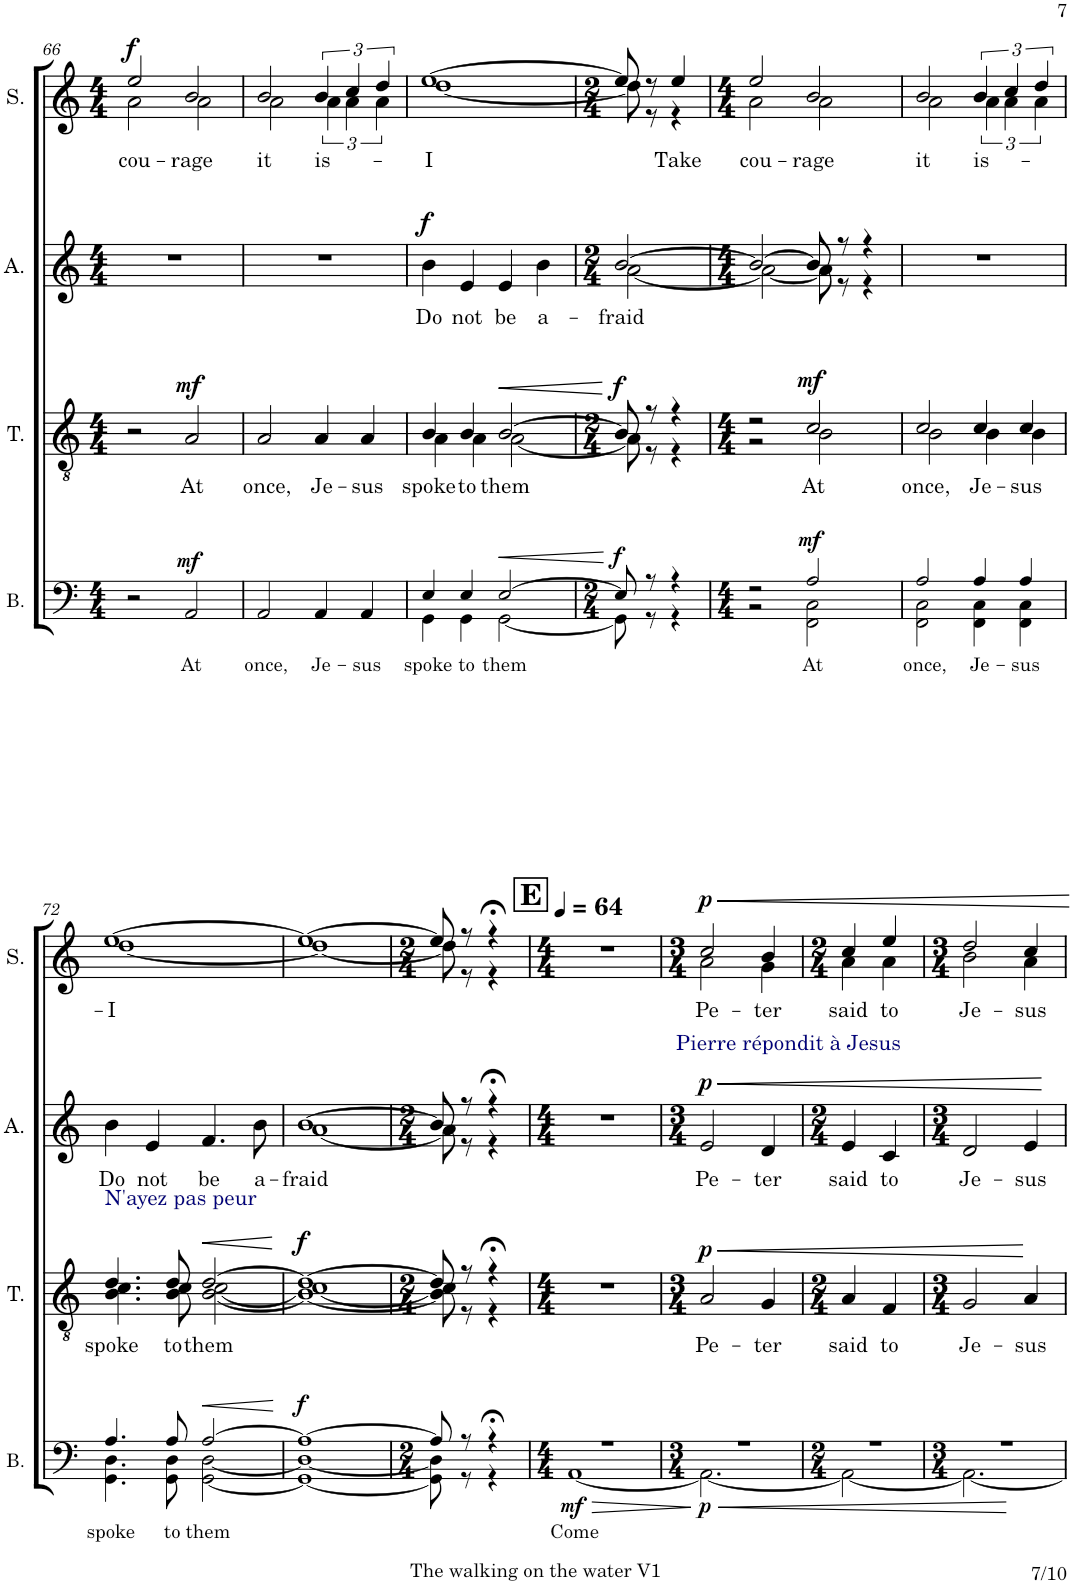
**kern	**text	**dynam	**kern	**text	**dynam	**kern	**text	**dynam	**kern	**text	**dynam
*part4	*part4	*part4	*part3	*part3	*part3	*part2	*part2	*part2	*part1	*part1	*part1
*staff4	*staff4	*staff4	*staff3	*staff3	*staff3	*staff2	*staff2	*staff2	*staff1	*staff1	*staff1
*I"Basse	*	*	*I"Ténor	*	*	*I"Alto	*	*	*I"Soprano	*	*
*I'B.	*	*	*I'T.	*	*	*I'A.	*	*	*I'S.	*	*
!!LO:PB:g=z
*clefF4	*	*	*clefGv2	*	*	*clefG2	*	*	*clefG2	*	*
*k[]	*	*	*k[]	*	*	*k[]	*	*	*k[]	*	*
*M4/4	*	*	*M4/4	*	*	*M4/4	*	*	*M4/4	*	*
=66	=66	=66	=66	=66	=66	=66	=66	=66	=66	=66	=66
!	!	!	!	!	!	!	!	!	!	!LO:LY:b	!LO:DY:a
*	*	*	*	*	*	*	*	*	*^	*	*
2r	.	.	2r	.	.	1r	.	.	2ee/	2a\	cou-	f
!	!LO:LY:b	!LO:DY:a	!	!LO:LY:b	!LO:DY:a	!	!	!	!	!	!LO:LY:b	!
2AA/	At	mf	2A/	At	mf	.	.	.	2b/	2a\	-rage	.
=67	=67	=67	=67	=67	=67	=67	=67	=67	=67	=67	=67	=67
!	!LO:LY:b	!	!	!LO:LY:b	!	!	!	!	!	!	!LO:LY:b	!
2AA/	once,	.	2A/	once,	.	1r	.	.	2b/	2a\	it	.
!	!LO:LY:b	!	!	!LO:LY:b	!	!	!	!	!	!	!LO:LY:b	!
4AA/	Je-	.	4A/	Je-	.	.	.	.	6b/	6a\	is-	.
.	.	.	.	.	.	.	.	.	6cc/	6a\	.	.
!	!LO:LY:b	!	!	!LO:LY:b	!	!	!	!	!	!	!	!
4AA/	-sus	.	4A/	-sus	.	.	.	.	.	.	.	.
.	.	.	.	.	.	.	.	.	6dd/	6a\	.	.
=68	=68	=68	=68	=68	=68	=68	=68	=68	=68	=68	=68	=68
!	!LO:LY:b	!	!	!LO:LY:b	!	!	!LO:LY:b	!LO:DY:a	!	!	!LO:LY:b	!
*^	*	*	*^	*	*	*	*	*	*	*	*	*
4E/	4GG\	spoke	.	4B/	4A\	spoke	.	4b\	Do	f	[1ee	[1dd	-I	.
!	!	!LO:LY:b	!	!	!	!LO:LY:b	!	!	!LO:LY:b	!	!	!	!	!
4E/	4GG\	to	.	4B/	4A\	to	.	4e/	not	.	.	.	.	.
!	!	!LO:LY:b	!LO:HP:b	!	!	!LO:LY:b	!LO:HP:b	!	!LO:LY:b	!	!	!	!	!
[2E/	[2GG\	them	<	[2B/	[2A\	them	<	4e/	be	.	.	.	.	.
!	!	!	!	!	!	!	!	!	!LO:LY:b	!	!	!	!	!
.	.	.	.	.	.	.	.	4b\	a-	.	.	.	.	.
=69	=69	=69	=69	=69	=69	=69	=69	=69	=69	=69	=69	=69	=69	=69
*M2/4	*	*	*	*M2/4	*	*	*	*M2/4	*	*	*M2/4	*	*	*
!	!	!	!LO:DY:a	!	!	!	!LO:DY:a	!	!LO:LY:b	!	!	!	!	!
*	*	*	*	*	*	*	*	*^	*	*	*	*	*	*
8E/]	8GG\]	.	f	8B/]	8A\]	.	f	[2b/	[2a\	-fraid	.	8ee/]	8dd\]	.	.
8r	8r	.	.	8r	8r	.	.	.	.	.	.	8r	8r	.	.
!	!	!	!	!	!	!	!	!	!	!	!	!	!	!LO:LY:b	!
4r	4r	.	.	4r	4r	.	.	.	.	.	.	4ee/	4r	Take	.
=70	=70	=70	=70	=70	=70	=70	=70	=70	=70	=70	=70	=70	=70	=70	=70
*M4/4	*	*	*	*M4/4	*	*	*	*M4/4	*	*	*	*M4/4	*	*	*
!	!	!	!	!	!	!	!	!	!	!	!	!	!	!LO:LY:b	!
2r	2r	.	.	2r	2r	.	.	2b/_	2a\_	.	.	2ee/	2a\	cou-	.
!	!	!LO:LY:b	!LO:DY:a	!	!	!LO:LY:b	!LO:DY:a	!	!	!	!	!	!	!LO:LY:b	!
2A/	2FF\ 2C\	At	mf	2c/	2B\	At	mf	8b/]	8a\]	.	.	2b/	2a\	-rage	.
.	.	.	.	.	.	.	.	8r	8r	.	.	.	.	.	.
.	.	.	.	.	.	.	.	4r	4r	.	.	.	.	.	.
=71	=71	=71	=71	=71	=71	=71	=71	=71	=71	=71	=71	=71	=71	=71	=71
!	!	!LO:LY:b	!	!	!	!LO:LY:b	!	!	!	!	!	!	!	!LO:LY:b	!
*	*	*	*	*	*	*	*	*v	*v	*	*	*	*	*	*
2A/	2FF\ 2C\	once,	.	2c/	2B\	once,	.	1r	.	.	2b/	2a\	it	.
!	!	!LO:LY:b	!	!	!	!LO:LY:b	!	!	!	!	!	!	!LO:LY:b	!
4A/	4FF\ 4C\	Je-	.	4c/	4B\	Je-	.	.	.	.	6b/	6a\	is-	.
.	.	.	.	.	.	.	.	.	.	.	6cc/	6a\	.	.
!	!	!LO:LY:b	!	!	!	!LO:LY:b	!	!	!	!	!	!	!	!
4A/	4FF\ 4C\	-sus	.	4c/	4B\	-sus	.	.	.	.	.	.	.	.
.	.	.	.	.	.	.	.	.	.	.	6dd/	6a\	.	.
!!LO:LB:g=z	!!
=72	=72	=72	=72	=72	=72	=72	=72	=72	=72	=72	=72	=72	=72	=72
!	!	!	!	!	!	!	!	!LO:TX:b:color=#00007F:t=N'ayez pas peur	!	!	!	!	!	!
!	!	!LO:LY:b	!	!	!	!LO:LY:b	!	!	!LO:LY:b	!	!	!	!LO:LY:b	!
4.A/	4.GG\ 4.D\	spoke	.	4.d/	4.B\ 4.c\	spoke	.	4b\	Do	.	[1ee	[1dd	-I	.
!	!	!	!	!	!	!	!	!	!LO:LY:b	!	!	!	!	!
.	.	.	.	.	.	.	.	4e/	not	.	.	.	.	.
!	!	!LO:LY:b	!	!	!	!LO:LY:b	!	!	!	!	!	!	!	!
8A/	8GG\ 8D\	to	.	8d/	8B\ 8c\	to	.	.	.	.	.	.	.	.
!	!	!LO:LY:b	!LO:HP:b	!	!	!LO:LY:b	!	!	!LO:LY:b	!	!	!	!	!
[2A/	[2GG\ [2D\	them	<	[2d/	[2B\ [2c\	them	.	4.f/	be	.	.	.	.	.
!	!	!	!	!	!	!	!	!	!LO:LY:b	!	!	!	!	!
.	.	.	.	.	.	.	.	8b\	a-	.	.	.	.	.
*v	*v	*	*	*	*	*	*	*	*	*	*v	*v	*	*
*	*	*	*v	*v	*	*	*	*	*	*	*	*
.	.	[	.	.	[	.	.	.	.	.	.
=73	=73	=73	=73	=73	=73	=73	=73	=73	=73	=73	=73
*^	*	*	*^	*	*	*	*	*	*	*	*
!	!	!	!LO:DY:a	!	!	!	!LO:DY:a	!	!LO:LY:b	!	!	!	!
*	*	*	*	*	*	*	*	*^	*	*	*^	*	*
1A_	1GG_ 1D_	.	f	1d_	1B_ 1c_	.	f	[1b	[1a	-fraid	.	1ee_	1dd_	.	.
=74	=74	=74	=74	=74	=74	=74	=74	=74	=74	=74	=74	=74	=74	=74	=74
*M2/4	*	*	*	*M2/4	*	*	*	*M2/4	*	*	*	*M2/4	*	*	*
8A/]	8GG\] 8D\]	.	.	8d/]	8B\] 8c\]	.	.	8b/]	8a\]	.	.	8ee/]	8dd\]	.	.
8r	8r	.	.	8r	8r	.	.	8r	8r	.	.	8r	8r	.	.
4r;<	4r	.	.	4r;<	4r	.	.	4r;<	4r	.	.	4r;<	4r	.	.
*	*	*	*	*v	*v	*	*	*	*	*	*	*v	*v	*	*
*	*	*	*	*	*	*	*v	*v	*	*	*	*	*
=75	=75	=75	=75	=75	=75	=75	=75	=75	=75	=75	=75	=75
!!LO:REH:place=s1:a:B:cj:fs=14:t=E
*M4/4	*	*	*	*M4/4	*	*	*M4/4	*	*	*M4/4	*	*
*	*	*	*	*	*	*	*	*	*	*MM64	*	*
*	*	*	*	*^	*	*	*^	*	*	*^	*	*
!	!	!LO:LY:b	!LO:DY:b	!	!	!	!	!	!	!	!	!	!	!	!
*	*	*	*	*v	*v	*	*	*	*	*	*	*v	*v	*	*
*	*	*	*	*	*	*	*v	*v	*	*	*	*	*
1r	[1AA	Come	mf	1r	.	.	1r	.	.	1r	.	.
*v	*v	*	*	*	*	*	*	*	*	*	*	*
.	.	[	.	.	.	.	.	.	.	.	.
=76	=76	=76	=76	=76	=76	=76	=76	=76	=76	=76	=76
*M3/4	*	*	*M3/4	*	*	*M3/4	*	*	*M3/4	*	*
*^	*	*	*	*	*	*	*	*	*	*	*
!	!	!	!	!	!	!	!	!	!	!LO:TX:b:color=#00007F:t=Pierre répondit à Jesus	!	!
!	!	!	!LO:DY:b	!	!LO:LY:b	!LO:DY:a	!	!LO:LY:b	!LO:DY:a	!	!LO:LY:b	!LO:DY:a
*	*	*	*	*	*	*	*	*	*	*^	*	*
2.r	2.AA\_	.	p	2A/	Pe-	p	2e/	Pe-	p	2cc/	2a\	Pe-	p
!	!	!	!	!	!LO:LY:b	!	!	!LO:LY:b	!	!	!	!LO:LY:b	!
.	.	.	.	4G/	-ter	.	4d/	-ter	.	4b/	4g\	-ter	.
=77	=77	=77	=77	=77	=77	=77	=77	=77	=77	=77	=77	=77	=77
*M2/4	*	*	*	*M2/4	*	*	*M2/4	*	*	*M2/4	*	*	*
!	!	!	!	!	!LO:LY:b	!	!	!LO:LY:b	!	!	!	!LO:LY:b	!
2r	2AA\_	.	.	4A/	said	.	4e/	said	.	4cc/	4a\	said	.
!	!	!	!	!	!LO:LY:b	!	!	!LO:LY:b	!	!	!	!LO:LY:b	!
.	.	.	.	4F/	to	.	4c/	to	.	4ee/	4a\	to	.
=78	=78	=78	=78	=78	=78	=78	=78	=78	=78	=78	=78	=78	=78
*M3/4	*	*	*	*M3/4	*	*	*M3/4	*	*	*M3/4	*	*	*
!	!	!	!	!	!LO:LY:b	!	!	!LO:LY:b	!	!	!	!LO:LY:b	!
2.r	2.AA\_	.	.	2G/	Je-	.	2d/	Je-	.	2dd/	2b\	Je-	.
!	!	!	!	!	!LO:LY:b	!	!	!LO:LY:b	!	!	!	!LO:LY:b	!
.	.	.	.	4A/	-sus	.	4e/	-sus	.	4cc/	4a\	-sus	.
*v	*v	*	*	*	*	*	*	*	*	*v	*v	*	*
=	=	=	=	=	=	=	=	=	=	=	=
*-	*-	*-	*-	*-	*-	*-	*-	*-	*-	*-	*-
